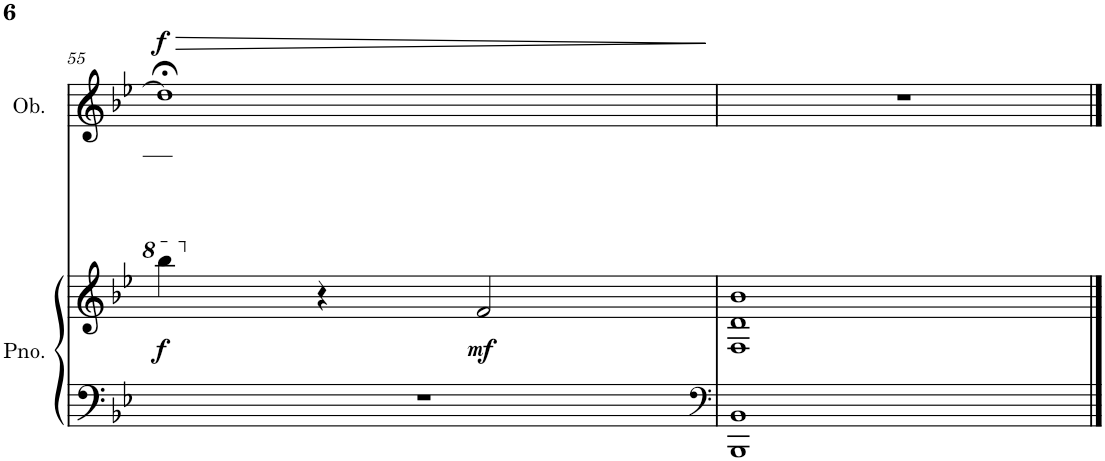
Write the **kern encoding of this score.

**kern	**kern	**dynam	**kern	**dynam
*part2	*part2	*part2	*part1	*part1
*staff3	*staff2	*staff2/3	*staff1	*staff1
*I"Piano	*	*	*I"Oboe	*
*I'Pno.	*	*	*I'Ob.	*
!!LO:PB:g=z
*clefF4	*clefG2	*	*clefG2	*
*k[b-e-]	*k[b-e-]	*	*k[b-e-]	*
*M4/4	*M4/4	*	*M4/4	*
=55	=55	=55	=55	=55
!	!	!LO:DY:b	!	!LO:HP:b
!	!	!	!	!LO:DY:n=1:a
1r	4bbb-\	f	1dd;<]	> f
.	4r	.	.	.
!	!	!LO:DY:b	!	!
.	2f/	mf	.	.
.	.	.	.	]
=56	=56	=56	=56	=56
*clefF4	*	*	*	*
1BBB- 1BB-	1F 1d 1b-	.	1r	.
==	==	==	==	==
*-	*-	*-	*-	*-
